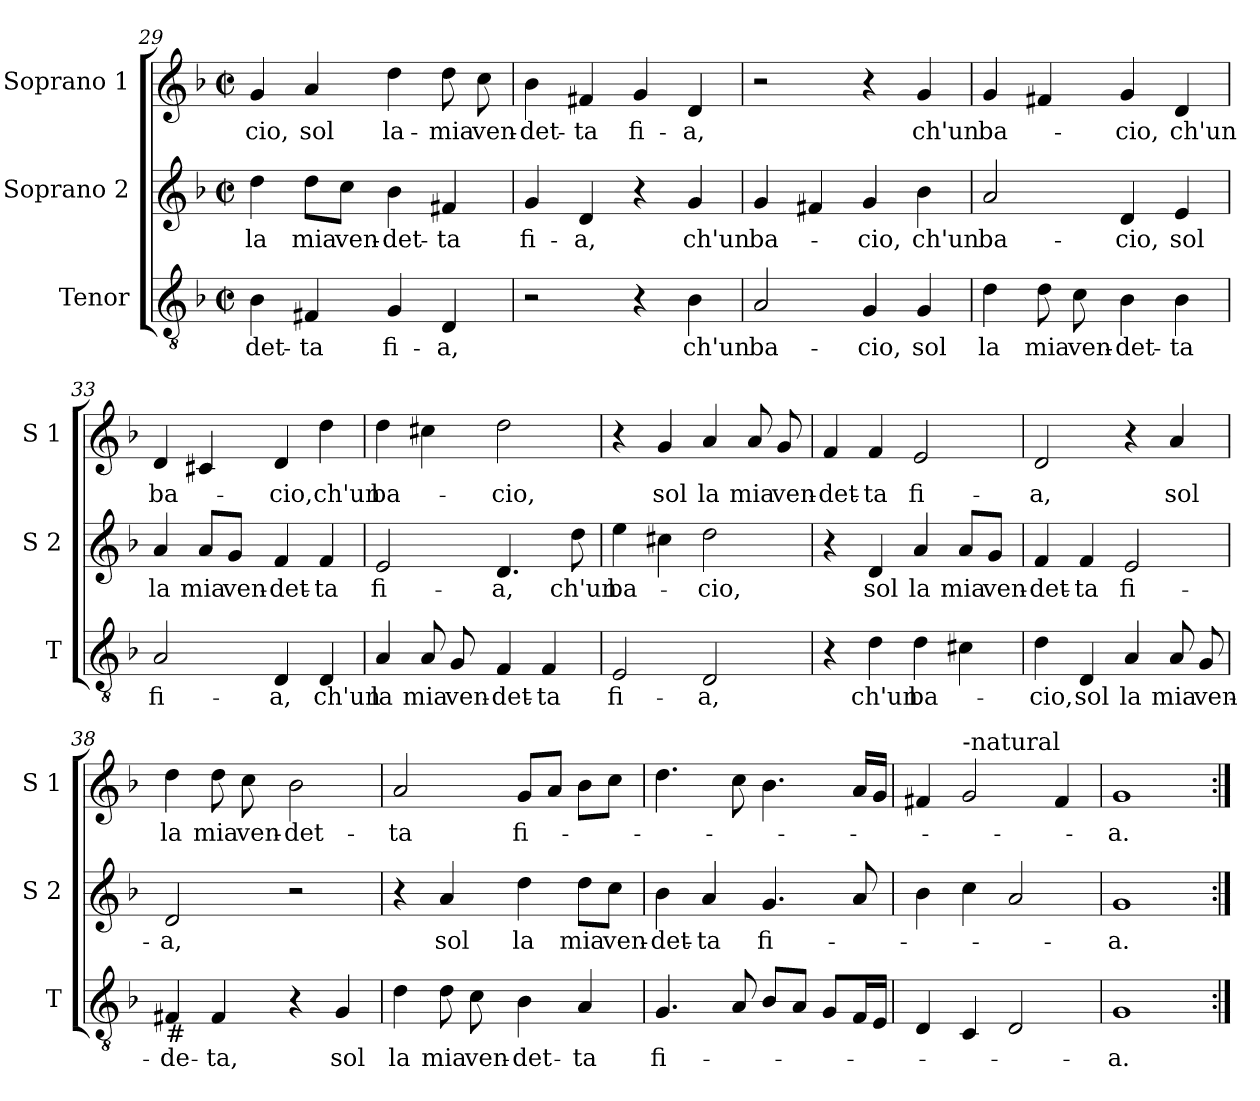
**kern	**text	**kern	**text	**kern	**text
*part3	*part3	*part2	*part2	*part1	*part1
*staff3	*staff3	*staff2	*staff2	*staff1	*staff1
*I"Tenor	*	*I"Soprano 2	*	*I"Soprano 1	*
*I'T	*	*I'S 2	*	*I'S 1	*
!!LO:PB:g=z
*clefGv2	*	*clefG2	*	*clefG2	*
*k[b-]	*	*k[b-]	*	*k[b-]	*
*F:	*	*F:	*	*F:	*
*M2/2	*	*M2/2	*	*M2/2	*
*met(c|)	*	*met(c|)	*	*met(c|)	*
=29	=29	=29	=29	=29	=29
!	!LO:LY:b	!	!LO:LY:b	!	!LO:LY:b
4B-\	-det-	4dd\	la	4g/	-cio,
!	!LO:LY:b	!	!LO:LY:b	!	!LO:LY:b
4F#X/	-ta	8dd\L	mia	4a/	sol
!	!	!	!LO:LY:b	!	!
.	.	8cc\J	ven-	.	.
!	!LO:LY:b	!	!LO:LY:b	!	!LO:LY:b
4G/	fi-	4b-\	-det-	4dd\	la-
!	!LO:LY:b	!	!LO:LY:b	!	!LO:LY:b
4D/	-a,	4f#X/	-ta	8dd\	-mia
!	!	!	!	!	!LO:LY:b
.	.	.	.	8cc\	ven-
=30	=30	=30	=30	=30	=30
!	!	!	!LO:LY:b	!	!LO:LY:b
2r	.	4g/	fi-	4b-\	-det-
!	!	!	!LO:LY:b	!	!LO:LY:b
.	.	4d/	-a,	4f#X/	-ta
!	!	!	!	!	!LO:LY:b
4r	.	4r	.	4g/	fi-
!	!LO:LY:b	!	!LO:LY:b	!	!LO:LY:b
4B-\	ch'un	4g/	ch'un	4d/	-a,
=31	=31	=31	=31	=31	=31
!	!LO:LY:b	!	!LO:LY:b	!	!
2A/	ba-	4g/	ba-	2r	.
.	.	4f#X/	.	.	.
!	!LO:LY:b	!	!LO:LY:b	!	!
4G/	-cio,	4g/	-cio,	4r	.
!	!LO:LY:b	!	!LO:LY:b	!	!LO:LY:b
4G/	sol	4b-\	ch'un	4g/	ch'un
=32	=32	=32	=32	=32	=32
!	!LO:LY:b	!	!LO:LY:b	!	!LO:LY:b
4d\	la	2a/	ba-	4g/	ba-
!	!LO:LY:b	!	!	!	!
8d\	mia	.	.	4f#X/	.
!	!LO:LY:b	!	!	!	!
8c\	ven-	.	.	.	.
!	!LO:LY:b	!	!LO:LY:b	!	!LO:LY:b
4B-\	-det-	4d/	-cio,	4g/	-cio,
!	!LO:LY:b	!	!LO:LY:b	!	!LO:LY:b
4B-\	-ta	4e/	sol	4d/	ch'un
=33	=33	=33	=33	=33	=33
!	!LO:LY:b	!	!LO:LY:b	!	!LO:LY:b
2A/	fi-	4a/	la	4d/	ba-
!	!	!	!LO:LY:b	!	!
.	.	8a/L	mia	4c#X/	.
!	!	!	!LO:LY:b	!	!
.	.	8g/J	ven-	.	.
!	!LO:LY:b	!	!LO:LY:b	!	!LO:LY:b
4D/	-a,	4f/	-det-	4d/	-cio,
!	!LO:LY:b	!	!LO:LY:b	!	!LO:LY:b
4D/	ch'un	4f/	-ta	4dd\	ch'un
!!LO:LB:g=z
=34	=34	=34	=34	=34	=34
!	!LO:LY:b	!	!LO:LY:b	!	!LO:LY:b
4A/	la	2e/	fi-	4dd\	ba-
!	!LO:LY:b	!	!	!	!
8A/	mia	.	.	4cc#X\	.
!	!LO:LY:b	!	!	!	!
8G/	ven-	.	.	.	.
!	!LO:LY:b	!	!LO:LY:b	!	!LO:LY:b
4F/	-det-	4.d/	-a,	2dd\	-cio,
!	!LO:LY:b	!	!	!	!
4F/	-ta	.	.	.	.
!	!	!	!LO:LY:b	!	!
.	.	8dd\	ch'un	.	.
=35	=35	=35	=35	=35	=35
!	!LO:LY:b	!	!LO:LY:b	!	!
2E/	fi-	4ee\	ba-	4r	.
!	!	!	!	!	!LO:LY:b
.	.	4cc#X\	.	4g/	sol
!	!LO:LY:b	!	!LO:LY:b	!	!LO:LY:b
2D/	-a,	2dd\	-cio,	4a/	la
!	!	!	!	!	!LO:LY:b
.	.	.	.	8a/	mia
!	!	!	!	!	!LO:LY:b
.	.	.	.	8g/	ven-
=36	=36	=36	=36	=36	=36
!	!	!	!	!	!LO:LY:b
4r	.	4r	.	4f/	-det-
!	!LO:LY:b	!	!LO:LY:b	!	!LO:LY:b
4d\	ch'un	4d/	sol	4f/	-ta
!	!LO:LY:b	!	!LO:LY:b	!	!LO:LY:b
4d\	ba-	4a/	la	2e/	fi-
!	!	!	!LO:LY:b	!	!
4c#X\	.	8a/L	mia	.	.
!	!	!	!LO:LY:b	!	!
.	.	8g/J	ven-	.	.
=37	=37	=37	=37	=37	=37
!	!LO:LY:b	!	!LO:LY:b	!	!LO:LY:b
4d\	-cio,	4f/	-det-	2d/	-a,
!	!LO:LY:b	!	!LO:LY:b	!	!
4D/	sol	4f/	-ta	.	.
!	!LO:LY:b	!	!LO:LY:b	!	!
4A/	la	2e/	fi-	4r	.
!	!LO:LY:b	!	!	!	!LO:LY:b
8A/	mia	.	.	4a/	sol
!	!LO:LY:b	!	!	!	!
8G/	ven-	.	.	.	.
=38	=38	=38	=38	=38	=38
!LO:TX:b:t=#	!	!	!	!	!
!	!LO:LY:b	!	!LO:LY:b	!	!LO:LY:b
4F#X/	-de-	2d/	-a,	4dd\	la
!	!LO:LY:b	!	!	!	!LO:LY:b
4F#/	-ta,	.	.	8dd\	mia
!	!	!	!	!	!LO:LY:b
.	.	.	.	8cc\	ven-
!	!	!	!	!	!LO:LY:b
4r	.	2r	.	2b-\	-det-
!	!LO:LY:b	!	!	!	!
4G/	sol	.	.	.	.
!!LO:LB:g=z
=39	=39	=39	=39	=39	=39
!	!LO:LY:b	!	!	!	!LO:LY:b
4d\	la	4r	.	2a/	-ta
!	!LO:LY:b	!	!LO:LY:b	!	!
8d\	mia	4a/	sol	.	.
!	!LO:LY:b	!	!	!	!
8c\	ven-	.	.	.	.
!	!LO:LY:b	!	!LO:LY:b	!	!LO:LY:b
4B-\	-det-	4dd\	la	8g/L	fi-
.	.	.	.	8a/J	.
!	!LO:LY:b	!	!LO:LY:b	!	!
4A/	-ta	8dd\L	mia	8b-\L	.
!	!	!	!LO:LY:b	!	!
.	.	8cc\J	ven-	8cc\J	.
=40	=40	=40	=40	=40	=40
!	!LO:LY:b	!	!LO:LY:b	!	!
4.G/	fi-	4b-\	-det-	4.dd\	.
!	!	!	!LO:LY:b	!	!
.	.	4a/	-ta	.	.
8A/	.	.	.	8cc\	.
!	!	!	!LO:LY:b	!	!
8B-/L	.	4.g/	fi-	4.b-\	.
8A/J	.	.	.	.	.
8G/L	.	.	.	.	.
16F/L	.	8a/	.	16a/LL	.
16E/JJ	.	.	.	16g/JJ	.
=41	=41	=41	=41	=41	=41
4D/	.	4b-\	.	4f#X/	.
!	!	!	!	!LO:TX:a:t=-natural	!
4C/	.	4cc\	.	2g/	.
2D/	.	2a/	.	.	.
.	.	.	.	4f#/	.
=42	=42	=42	=42	=42	=42
!	!LO:LY:b	!	!LO:LY:b	!	!LO:LY:b
1G	-a.	1g	-a.	1g	-a.
=:|!	=:|!	=:|!	=:|!	=:|!	=:|!
*-	*-	*-	*-	*-	*-
